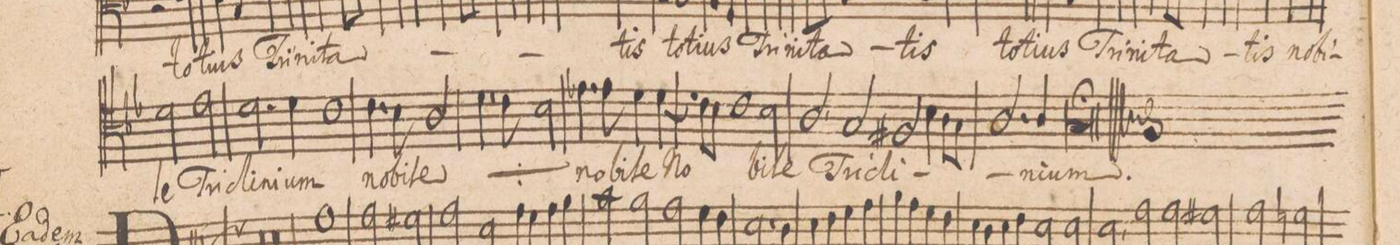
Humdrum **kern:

**kern	**text
*I"Tenore 1mo.	*
*clefC4	*
*k[b-e-]	*
*met(c|)	*
*M2/1	*
2d\	-le
2e-\	Tri-
2.d\	-cli-
4d\	-ni-
=93-	=93-
1c	-um
4.c\	no-
8B-\	-bi-
2A/	-le
=94-	=94-
*	*ij
4.d\	no-
8c\	-bi-
2B-\	-le
*	*Xij
4.e-X\	no-
8e-\	-bi-
4d\	-le
[<4d\	No-
=95-	=95-
4d]	.
8c\L	.
8B-\J	.
1c\	.
2B-\	-bi-
=96-	=96-
2A,/	-le
2G/	Tri-
2F#X/	-cli-
4B-\	.
8A\L	.
8G\J	.
=97-	=97-
2.A/	.
4A/	-ni-
0G;>	-um.
==	==
*-	*-
